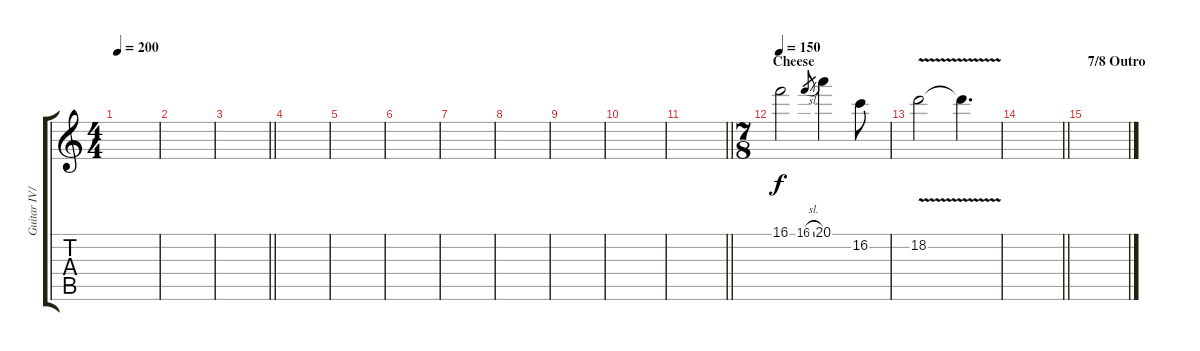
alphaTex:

\track ("Guitar IV/Keys" "Guitar IV/") {instrument distortionguitar}
\staff {score tabs}
\tuning (Db4 Ab3 E3 B2 Gb2 Db2) {hide}
\ts (4 4)
\tempo 200
\clef g2
\ks c
|
|
\barLineRight lightlight
|
|
|
|
|
|
|
|
\barLineRight lightlight
|
\ts (7 8)
\section ("" "Cheese")
\tempo 150
16.1.2{volume 12 balance 9} 16.1{sl}.8{gr} 20.1.4 16.2.8 |
18.2{v}.2 18.2{t}.4{d} |
\barLineRight lightlight
|
\section ("" "7/8 Outro")
